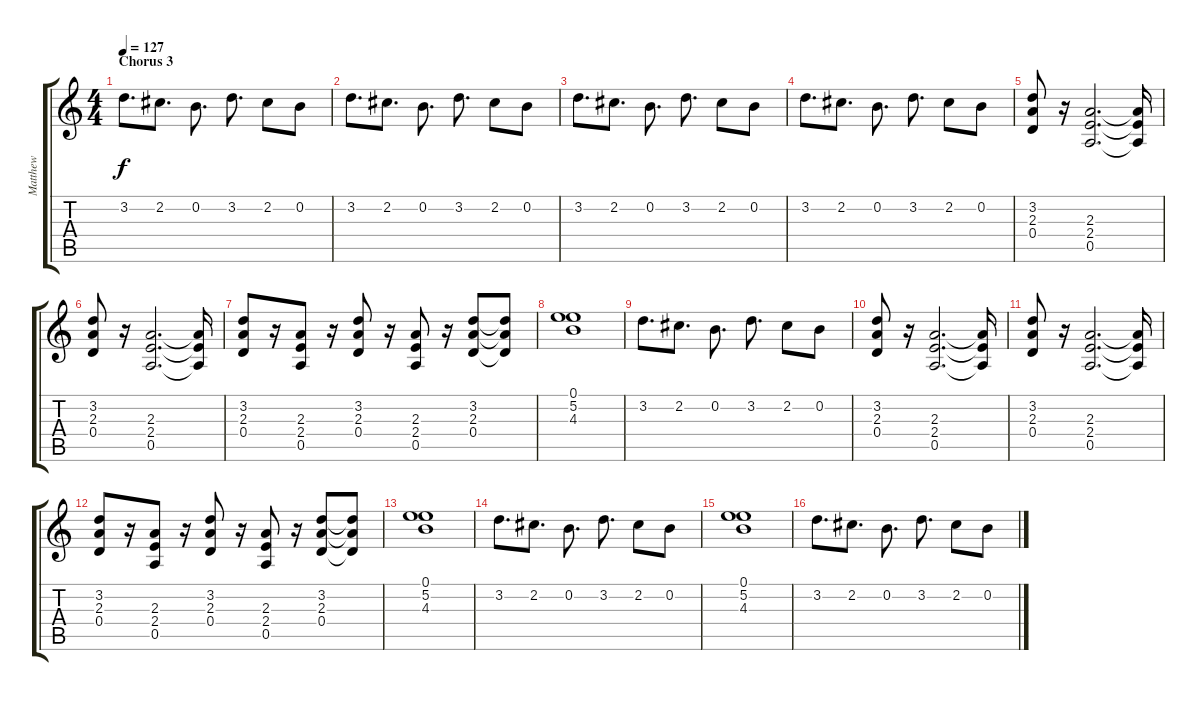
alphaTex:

\track ("Matthew" "Matthew") {instrument overdrivenguitar}
\staff {score tabs}
\tuning (E4 B3 G3 D3 A2 E2) {hide}
\ts (4 4)
\section ("" "Chorus 3")
\tempo 127
\clef g2
\ks c
3.2.8{d dy f} 2.2.8{d} 0.2.8{d} 3.2.8{d} 2.2.8 0.2.8 |
3.2.8{d} 2.2.8{d} 0.2.8{d} 3.2.8{d} 2.2.8 0.2.8 |
3.2.8{d} 2.2.8{d} 0.2.8{d} 3.2.8{d} 2.2.8 0.2.8 |
3.2.8{d} 2.2.8{d} 0.2.8{d} 3.2.8{d} 2.2.8 0.2.8 |
(3.2 2.3 0.4).8 r.16 (2.3 2.4 0.5).2{d} (2.3{t} 2.4{t} 0.5{t}).16 |
(3.2 2.3 0.4).8 r.16 (2.3 2.4 0.5).2{d} (2.3{t} 2.4{t} 0.5{t}).16 |
(3.2 2.3 0.4).8 r.16 (2.3 2.4 0.5).8 r.16 (3.2 2.3 0.4).8 r.16 (2.3 2.4 0.5).8 r.16 (3.2 2.3 0.4).8 (3.2{t} 2.3{t} 0.4{t}).8 |
(0.1 5.2 4.3).1 |
3.2.8{d} 2.2.8{d} 0.2.8{d} 3.2.8{d} 2.2.8 0.2.8 |
(3.2 2.3 0.4).8 r.16 (2.3 2.4 0.5).2{d} (2.3{t} 2.4{t} 0.5{t}).16 |
(3.2 2.3 0.4).8 r.16 (2.3 2.4 0.5).2{d} (2.3{t} 2.4{t} 0.5{t}).16 |
(3.2 2.3 0.4).8 r.16 (2.3 2.4 0.5).8 r.16 (3.2 2.3 0.4).8 r.16 (2.3 2.4 0.5).8 r.16 (3.2 2.3 0.4).8 (3.2{t} 2.3{t} 0.4{t}).8 |
(0.1 5.2 4.3).1 |
3.2.8{d} 2.2.8{d} 0.2.8{d} 3.2.8{d} 2.2.8 0.2.8 |
(0.1 5.2 4.3).1 |
3.2.8{d} 2.2.8{d} 0.2.8{d} 3.2.8{d} 2.2.8 0.2.8
